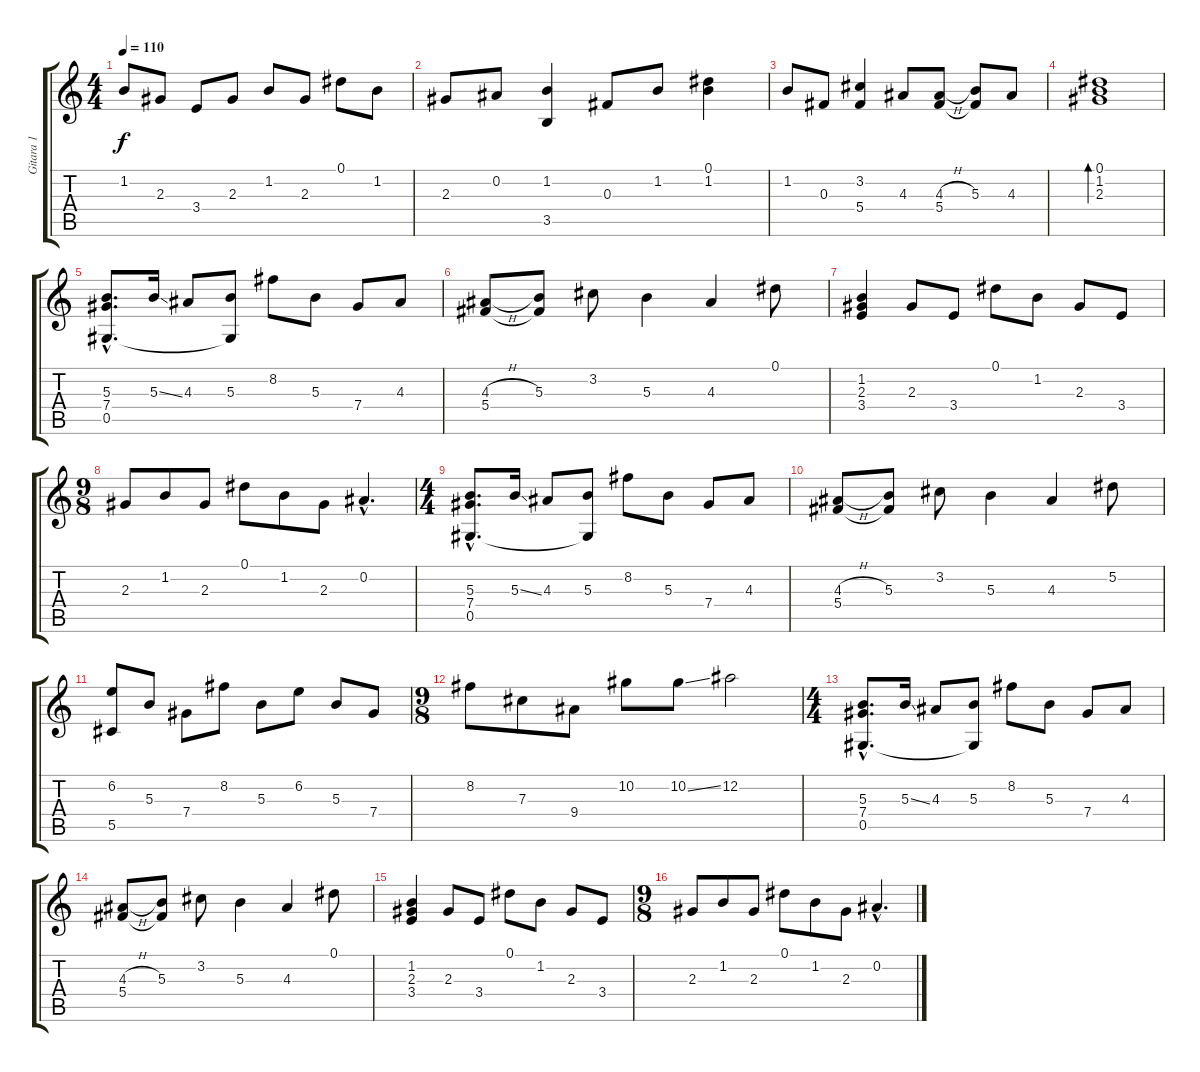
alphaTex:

\track ("Gitara 1" "Gitara 1") {instrument acousticguitarnylon}
\staff {score tabs}
\tuning (Eb4 Bb3 Gb3 Db3 Ab2 Eb2) {hide}
\ts (4 4)
\tempo 110
\clef g2
\ks c
1.2.8{dy f} 2.3.8 3.4.8 2.3.8 1.2.8 2.3.8 0.1.8 1.2.8 |
2.3.8 0.2.8 (1.2 3.5).4 0.3.8 1.2.8 (0.1 1.2).4 |
1.2.8 0.3.8 (3.2 5.4).4 4.3.8 (4.3{h} 5.4).8 (5.3 5.4{t}).8 4.3.8 |
(0.1 1.2 2.3).1{bd 480} |
(5.3{hac} 7.4{hac} 0.5{hac}).8{d} 5.3{ss}.16 4.3.8 (5.3 0.5{t}).8 8.2.8 5.3.8 7.4.8 4.3.8 |
(4.3{h} 5.4).8 (5.3 5.4{t}).8 3.2.8 5.3.4 4.3.4 0.1.8 |
(1.2 2.3 3.4).4 2.3.8 3.4.8 0.1.8 1.2.8 2.3.8 3.4.8 |
\ts (9 8)
2.3.8 1.2.8 2.3.8 0.1.8 1.2.8 2.3.8 0.2{hac}.4{d} |
\ts (4 4)
(5.3{hac} 7.4{hac} 0.5{hac}).8{d} 5.3{ss}.16 4.3.8 (5.3 0.5{t}).8 8.2.8 5.3.8 7.4.8 4.3.8 |
(4.3{h} 5.4).8 (5.3 5.4{t}).8 3.2.8 5.3.4 4.3.4 5.2.8 |
(6.2 5.5).8 5.3.8 7.4.8 8.2.8 5.3.8 6.2.8 5.3.8 7.4.8 |
\ts (9 8)
8.2.8 7.3.8 9.4.8 10.2.8 10.2{ss}.8 12.2.2 |
\ts (4 4)
(5.3{hac} 7.4{hac} 0.5{hac}).8{d} 5.3{ss}.16 4.3.8 (5.3 0.5{t}).8 8.2.8 5.3.8 7.4.8 4.3.8 |
(4.3{h} 5.4).8 (5.3 5.4{t}).8 3.2.8 5.3.4 4.3.4 0.1.8 |
(1.2 2.3 3.4).4 2.3.8 3.4.8 0.1.8 1.2.8 2.3.8 3.4.8 |
\ts (9 8)
2.3.8 1.2.8 2.3.8 0.1.8 1.2.8 2.3.8 0.2{hac}.4{d}
